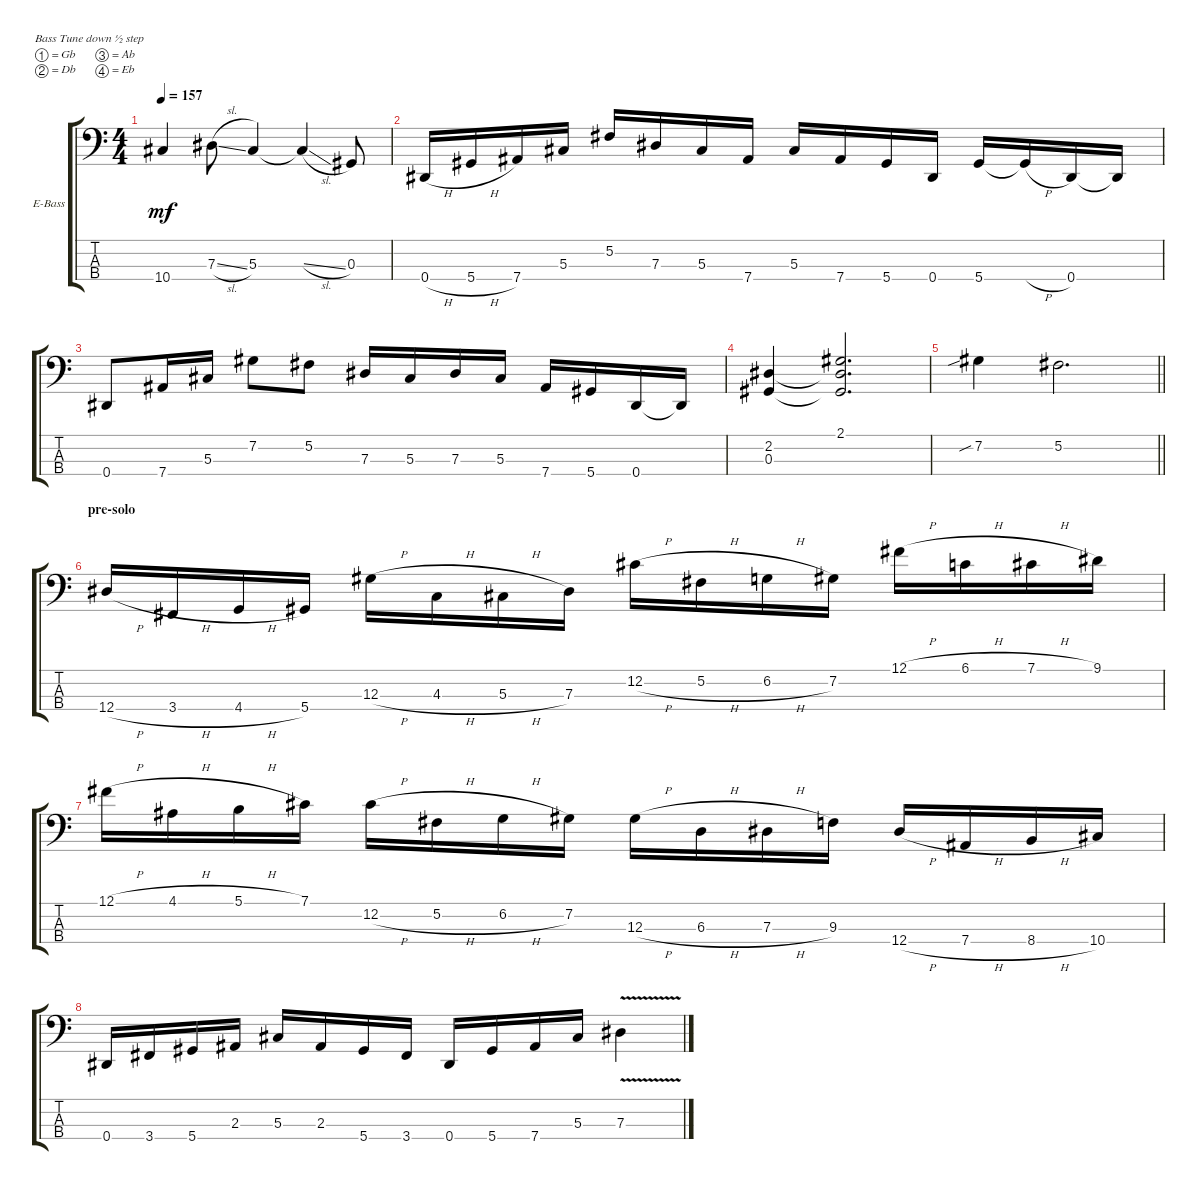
\bracketExtendMode groupsimilarinstruments
\firstSystemTrackNameOrientation horizontal
\otherSystemsTrackNameOrientation horizontal
\track ("Electric Bass" "E-Bass") {instrument electricbassfinger}
\staff {score tabs}
\tuning (Gb2 Db2 Ab1 Eb1)
\ts (4 4)
\tempo 157
\clef f4
\ks c
10.4{t}.4{dy mf} 7.3{sl}.8 5.3.4 5.3{sl t}.4 0.3.8 |
0.4{h}.16 5.4{h}.16 7.4.16 5.3.16 5.2.16 7.3.16 5.3.16 7.4.16 5.3.16 7.4.16 5.4.16 0.4.16 5.4.16 5.4{h t}.16 0.4.16 0.4{t}.16 |
0.4.8 7.4.16 5.3.16 7.2.8 5.2.8 7.3.16 5.3.16 7.3.16 5.3.16 7.4.16 5.4.16 0.4.16 0.4{t}.16 |
(0.3 2.2).4 (2.1 2.2{t} 0.3{t}).2{d} |
\barLineRight lightlight
7.2{sib}.4 5.2.2{d} |
\section ("" "pre-solo")
12.4{h}.16 3.4{h}.16 4.4{h}.16 5.4.16 12.3{h}.16 4.3{h}.16 5.3{h}.16 7.3.16 12.2{h}.16 5.2{h}.16 6.2{h}.16 7.2.16 12.1{h}.16 6.1{h}.16 7.1{h}.16 9.1.16 |
12.1{h}.16 4.1{h}.16 5.1{h}.16 7.1.16 12.2{h}.16 5.2{h}.16 6.2{h}.16 7.2.16 12.3{h}.16 6.3{h}.16 7.3{h}.16 9.3.16 12.4{h}.16 7.4{h}.16 8.4{h}.16 10.4.16 |
0.4.16 3.4.16 5.4.16 2.3.16 5.3.16 2.3.16 5.4.16 3.4.16 0.4.16 5.4.16 7.4.16 5.3.16 7.3{v}.4
